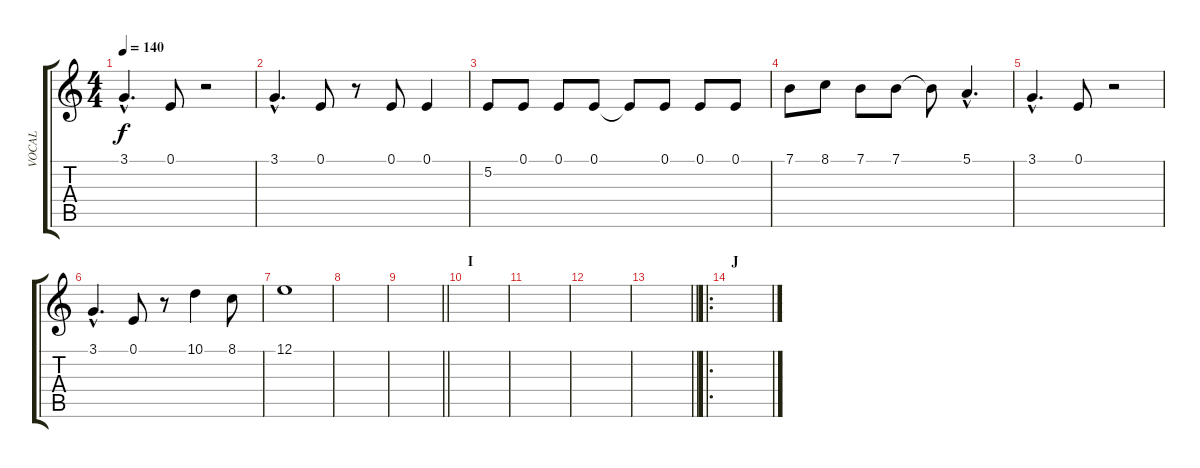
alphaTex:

\track ("VOCAL" "VOCAL") {instrument oboe}
\staff {score tabs}
\tuning (E4 B3 G3 D3 A2 E2) {hide}
\ts (4 4)
\tempo 140
\clef g2
\ks c
3.1{hac}.4{d dy f} 0.1.8 r.2 |
3.1{hac}.4{d} 0.1.8 r.8 0.1.8 0.1.4 |
5.2.8 0.1.8 0.1.8 0.1.8 0.1{t}.8 0.1.8 0.1.8 0.1.8 |
7.1.8 8.1.8 7.1.8 7.1.8 7.1{t}.8 5.1{hac}.4{d} |
3.1{hac}.4{d} 0.1.8 r.2 |
3.1{hac}.4{d} 0.1.8 r.8 10.1.4 8.1.8 |
12.1.1 |
|
\barLineRight lightlight
|
\section ("" "I")
|
|
|
\barLineRight lightlight
|
\ro
\section ("" "J")
